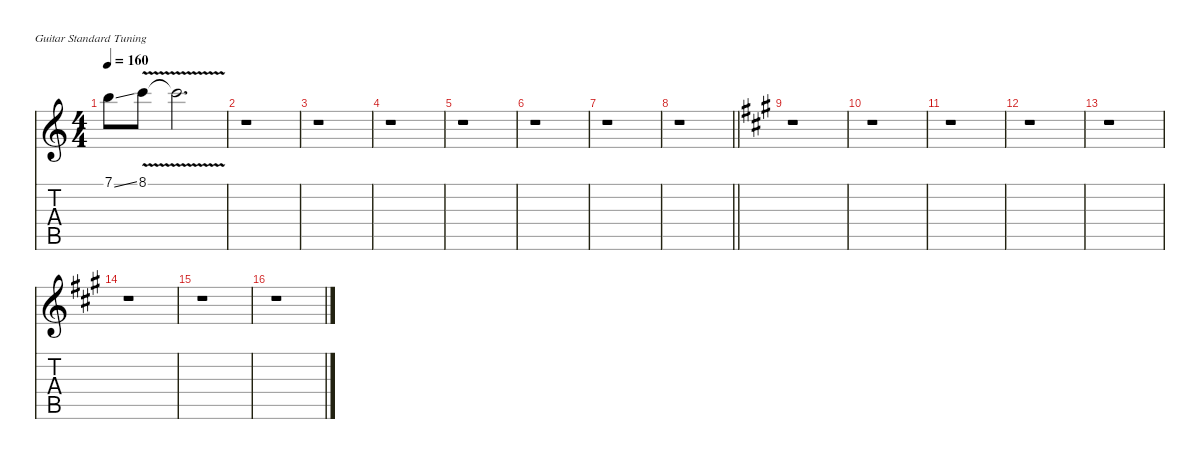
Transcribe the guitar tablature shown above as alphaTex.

\defaultSystemsLayout 4
\hideDynamics
\bracketExtendMode nobrackets
\singleTrackTrackNamePolicy hidden
\multiTrackTrackNamePolicy hidden
\firstSystemTrackNameMode fullname
\firstSystemTrackNameOrientation horizontal
\otherSystemsTrackNameOrientation horizontal
\track ("Lead guitar" "jz.guit.") {defaultSystemsLayout 4 instrument electricguitarjazz}
\staff {score tabs}
\tuning (E4 B3 G3 D3 A2 E2)
\ts (4 4)
\tempo 160
\clef g2
\ks aminor
7.1{ss}.8{dy f beam Down} 8.1{v}.8{beam Down} 8.1{v t}.2{d beam Down} |
r.1{beam Down} |
r.1{beam Down} |
r.1{beam Down} |
r.1{beam Down} |
r.1{beam Down} |
r.1{beam Down} |
\barLineRight lightlight
r.1{beam Down} |
\ks f#minor
r.1{beam Down} |
r.1{beam Down} |
r.1{beam Down} |
r.1{beam Down} |
r.1{beam Down} |
r.1{beam Down} |
r.1{beam Down} |
r.1{beam Down}
